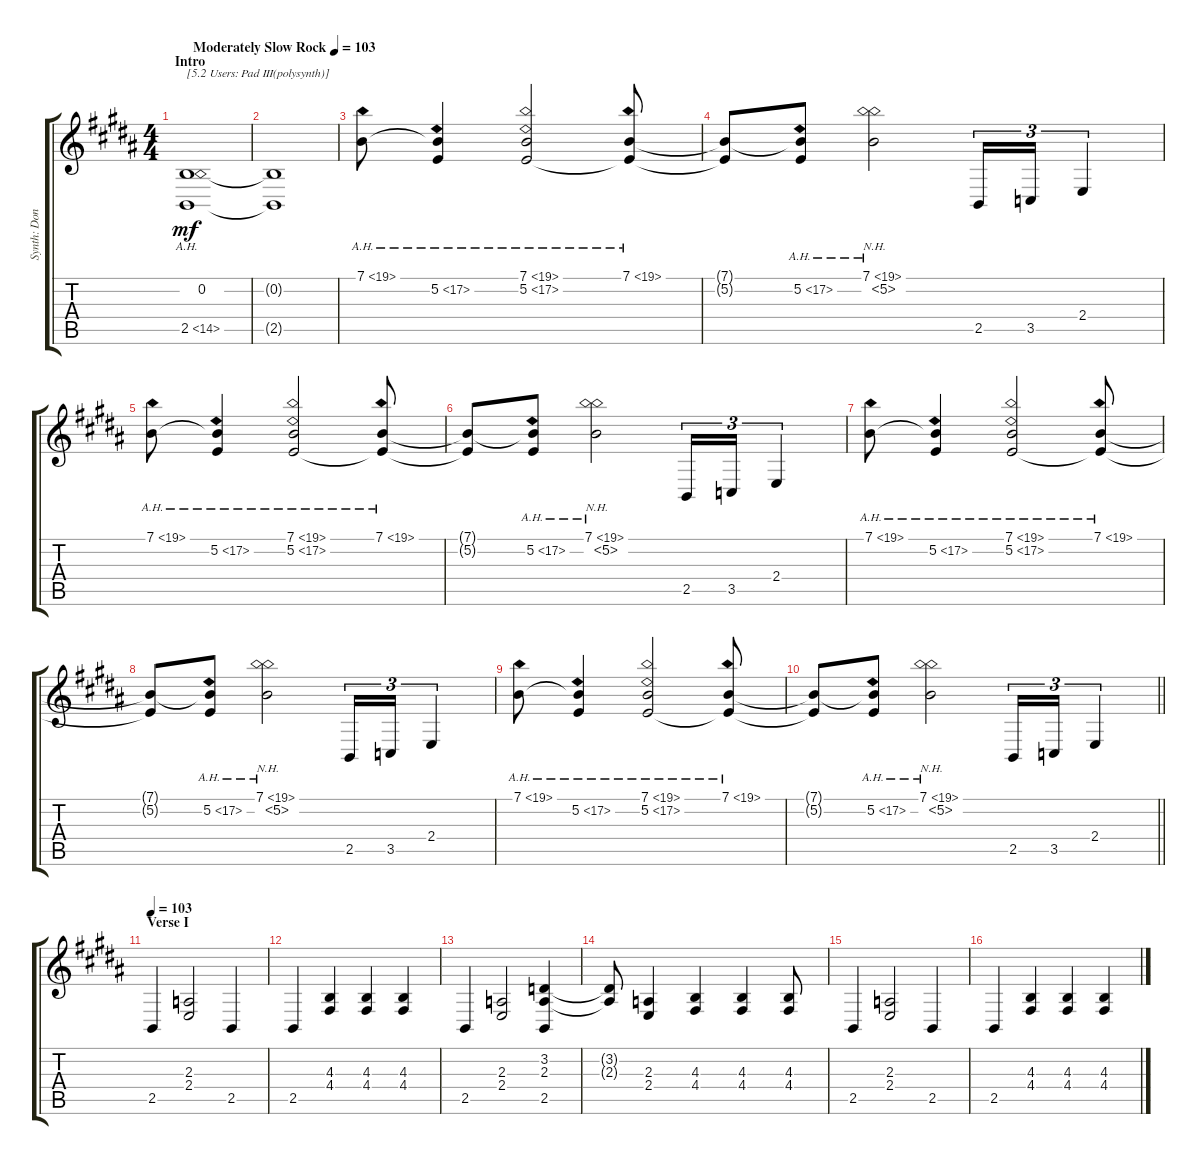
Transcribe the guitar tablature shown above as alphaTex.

\track ("Synth: Don" "Synth: Don") {instrument pad3polysynth}
\staff {score tabs}
\tuning (E4 B3 G3 D3 A2 E2) {hide}
\ts (4 4)
\section ("" "Intro")
\tempo (103 "Moderately Slow Rock")
\tempo 100
\tempo (103 "Moderately Slow Rock")
\clef g2
\ks b
(0.2 2.5{ah 12}).1{txt "[5.2 Users: Pad III(polysynth)]" dy mf instrument pad3polysynth} |
(0.2{t} 2.5{t}).1 |
7.1{ah 12}.8 (7.1{t} 5.2{ah 12}).4 (7.1{ah 12} 5.2{ah 12}).2 (7.1{ah 12} 5.2{t}).8 |
(7.1{t} 5.2{t}).8 (7.1{t} 5.2{ah 12}).8 (7.1{ah 12} 5.2{nh}).2 2.5.16{tu (3 2)} 3.5.16{tu (3 2)} 2.4.4{tu (3 2)} |
7.1{ah 12}.8 (7.1{t} 5.2{ah 12}).4 (7.1{ah 12} 5.2{ah 12}).2 (7.1{ah 12} 5.2{t}).8 |
(7.1{t} 5.2{t}).8 (7.1{t} 5.2{ah 12}).8 (7.1{ah 12} 5.2{nh}).2 2.5.16{tu (3 2)} 3.5.16{tu (3 2)} 2.4.4{tu (3 2)} |
7.1{ah 12}.8 (7.1{t} 5.2{ah 12}).4 (7.1{ah 12} 5.2{ah 12}).2 (7.1{ah 12} 5.2{t}).8 |
(7.1{t} 5.2{t}).8 (7.1{t} 5.2{ah 12}).8 (7.1{ah 12} 5.2{nh}).2 2.5.16{tu (3 2)} 3.5.16{tu (3 2)} 2.4.4{tu (3 2)} |
7.1{ah 12}.8 (7.1{t} 5.2{ah 12}).4 (7.1{ah 12} 5.2{ah 12}).2 (7.1{ah 12} 5.2{t}).8 |
\barLineRight lightlight
(7.1{t} 5.2{t}).8 (7.1{t} 5.2{ah 12}).8 (7.1{ah 12} 5.2{nh}).2 2.5.16{tu (3 2)} 3.5.16{tu (3 2)} 2.4.4{tu (3 2)} |
\section ("" "Verse I")
\tempo 103
2.5.4 (2.3 2.4).2 2.5.4 |
2.5.4 (4.3 4.4).4 (4.3 4.4).4 (4.3 4.4).4 |
2.5.4 (2.3 2.4).2 (3.2 2.3 2.5).4 |
(3.2{t} 2.3{t}).8 (2.3 2.4).4 (4.3 4.4).4 (4.3 4.4).4 (4.3 4.4).8 |
2.5.4 (2.3 2.4).2 2.5.4 |
2.5.4 (4.3 4.4).4 (4.3 4.4).4 (4.3 4.4).4
